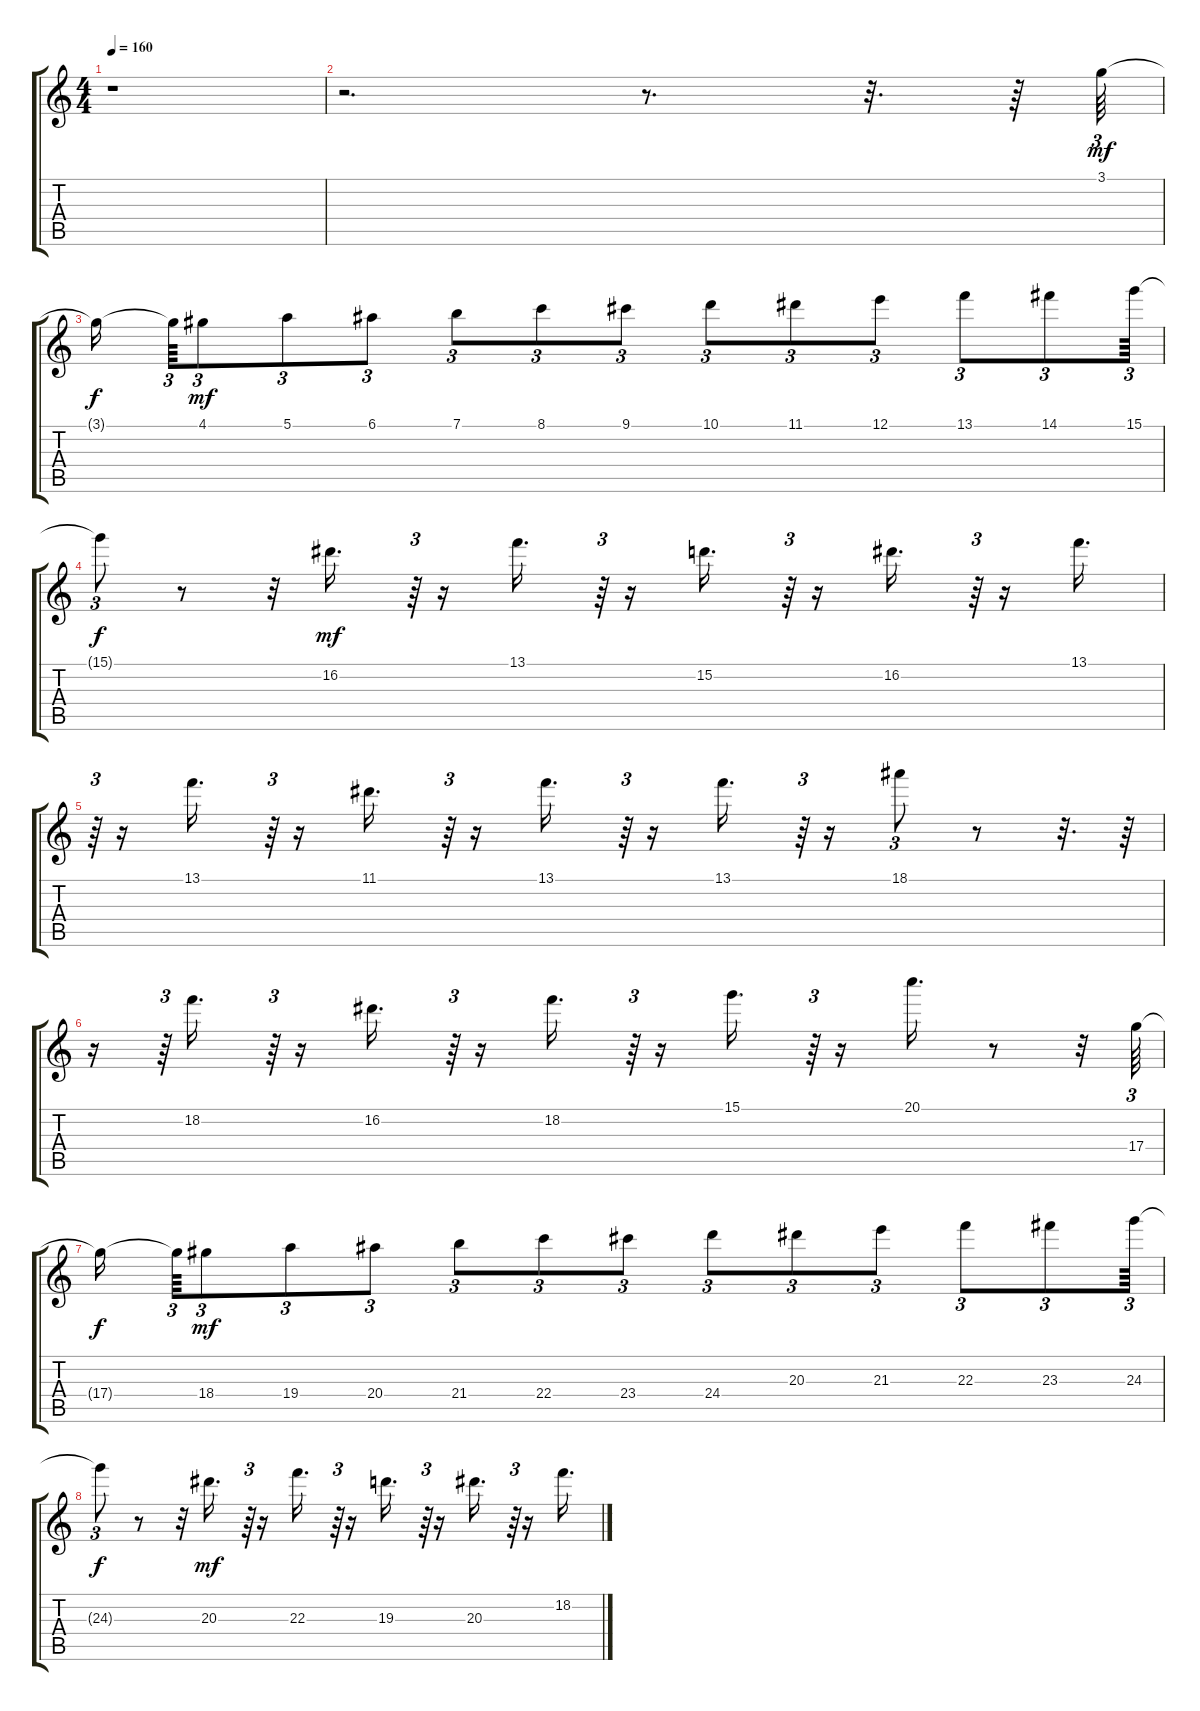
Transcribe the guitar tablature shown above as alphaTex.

\track "" {instrument electricguitarmuted}
\staff {score tabs}
\tuning (E4 B3 G3 D3 A2 E2) {hide}
\ts (4 4)
\tempo 160
\clef g2
\ks c
r.1{dy mf} |
r.2{d} r.8{d} r.32{d} r.64 3.1.64{tu (3 2)} |
3.1{t}.16{dy f} 3.1{t}.64{tu (3 2)} 4.1.8{tu (3 2) dy mf} 5.1.8{tu (3 2)} 6.1.8{tu (3 2)} 7.1.8{tu (3 2)} 8.1.8{tu (3 2)} 9.1.8{tu (3 2)} 10.1.8{tu (3 2)} 11.1.8{tu (3 2)} 12.1.8{tu (3 2)} 13.1.8{tu (3 2)} 14.1.8{tu (3 2)} 15.1.64{tu (3 2)} |
15.1{t}.8{tu (3 2) dy f} r.8 r.32 16.2.16{d dy mf} r.64{tu (3 2)} r.16 13.1.16{d} r.64{tu (3 2)} r.16 15.2.16{d} r.64{tu (3 2)} r.16 16.2.16{d} r.64{tu (3 2)} r.16 13.1.16{d} |
r.64{tu (3 2)} r.16 13.1.16{d} r.64{tu (3 2)} r.16 11.1.16{d} r.64{tu (3 2)} r.16 13.1.16{d} r.64{tu (3 2)} r.16 13.1.16{d} r.64{tu (3 2)} r.16 18.1.8{tu (3 2)} r.8 r.32{d} r.64 |
r.16 r.64{tu (3 2)} 18.2.16{d} r.64{tu (3 2)} r.16 16.2.16{d} r.64{tu (3 2)} r.16 18.2.16{d} r.64{tu (3 2)} r.16 15.1.16{d} r.64{tu (3 2)} r.16 20.1.16{d} r.8 r.32 17.4.64{tu (3 2)} |
17.4{t}.16{dy f} 17.4{t}.64{tu (3 2)} 18.4.8{tu (3 2) dy mf} 19.4.8{tu (3 2)} 20.4.8{tu (3 2)} 21.4.8{tu (3 2)} 22.4.8{tu (3 2)} 23.4.8{tu (3 2)} 24.4.8{tu (3 2)} 20.3.8{tu (3 2)} 21.3.8{tu (3 2)} 22.3.8{tu (3 2)} 23.3.8{tu (3 2)} 24.3.64{tu (3 2)} |
24.3{t}.8{tu (3 2) dy f} r.8 r.32 20.3.16{d dy mf} r.64{tu (3 2)} r.16 22.3.16{d} r.64{tu (3 2)} r.16 19.3.16{d} r.64{tu (3 2)} r.16 20.3.16{d} r.64{tu (3 2)} r.16 18.2.16{d}
